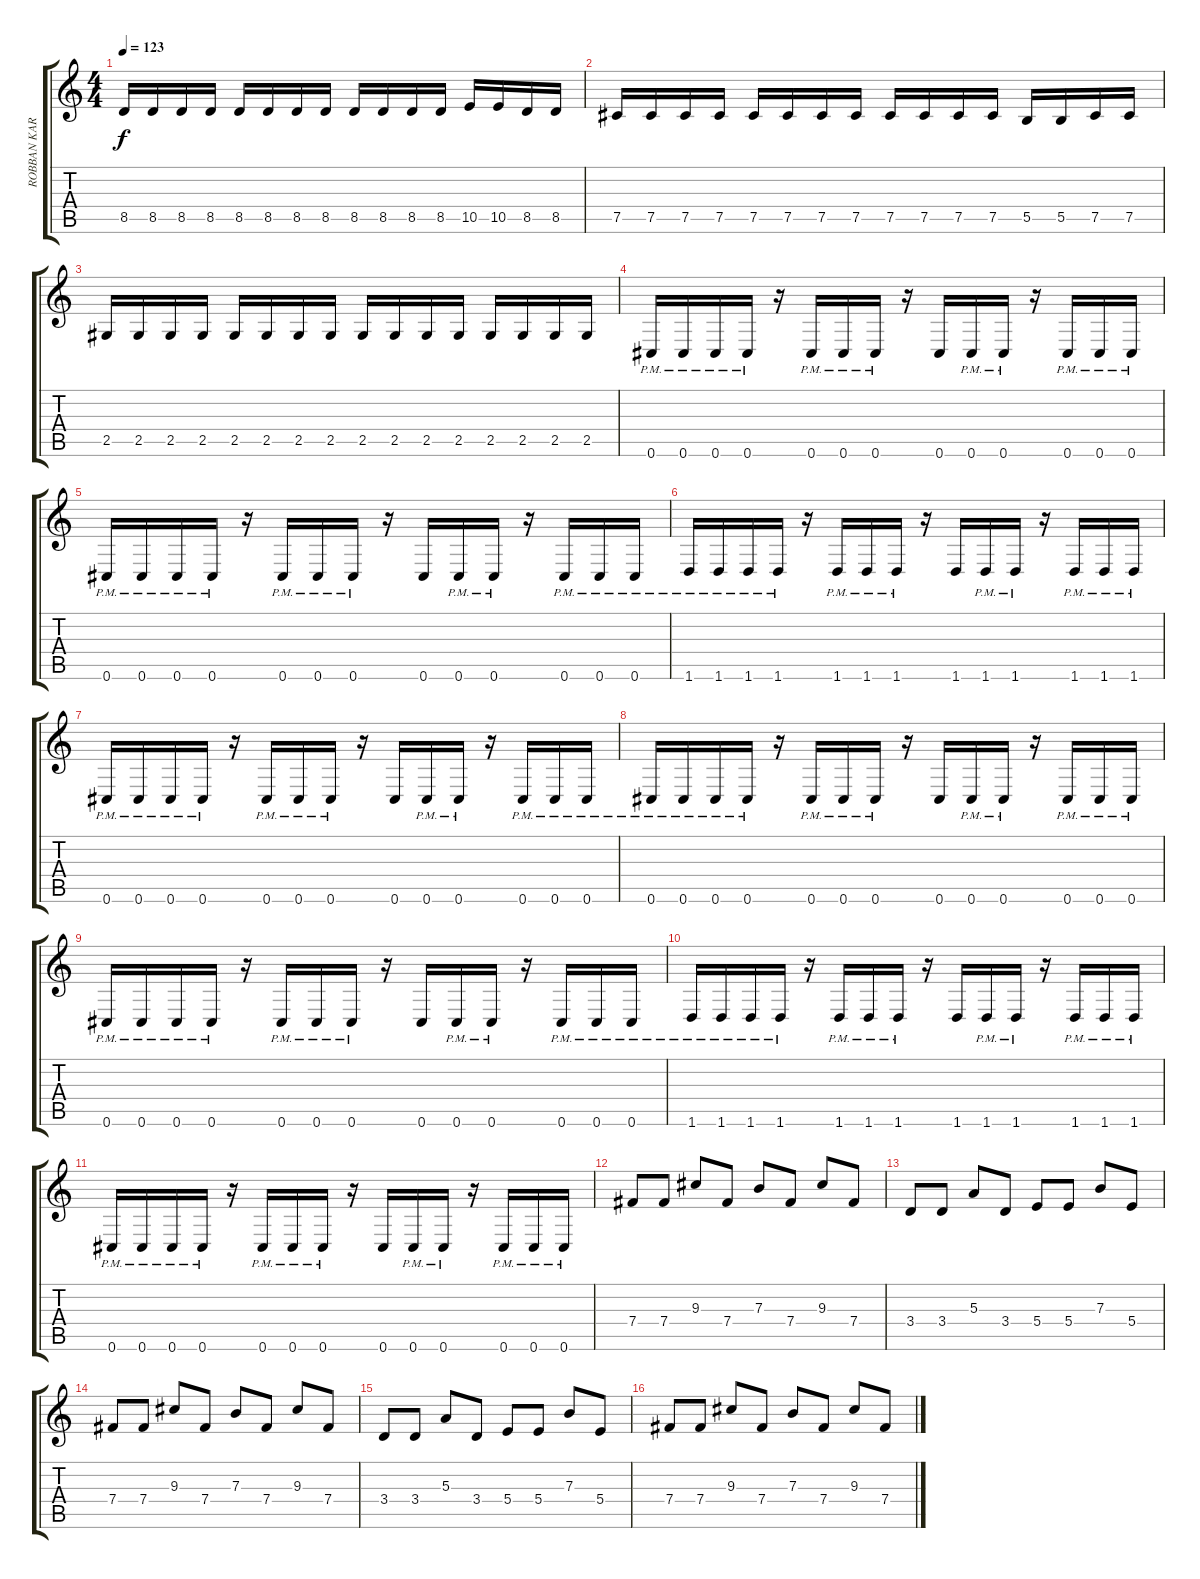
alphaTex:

\track ("ROBBAN KARLSSON " "ROBBAN KAR") {instrument distortionguitar}
\staff {score tabs}
\tuning (Db4 Ab3 E3 B2 Gb2 Db2) {hide}
\ts (4 4)
\tempo 123
\clef g2
\ks c
8.5.16{dy f} 8.5.16 8.5.16 8.5.16 8.5.16 8.5.16 8.5.16 8.5.16 8.5.16 8.5.16 8.5.16 8.5.16 10.5.16 10.5.16 8.5.16 8.5.16 |
7.5.16 7.5.16 7.5.16 7.5.16 7.5.16 7.5.16 7.5.16 7.5.16 7.5.16 7.5.16 7.5.16 7.5.16 5.5.16 5.5.16 7.5.16 7.5.16 |
2.5.16 2.5.16 2.5.16 2.5.16 2.5.16 2.5.16 2.5.16 2.5.16 2.5.16 2.5.16 2.5.16 2.5.16 2.5.16 2.5.16 2.5.16 2.5.16 |
0.6{pm}.16{volume 12 instrument distortionguitar} 0.6{pm}.16 0.6{pm}.16 0.6{pm}.16 r.16 0.6{pm}.16 0.6{pm}.16 0.6{pm}.16 r.16 0.6.16 0.6{pm}.16 0.6{pm}.16 r.16 0.6{pm}.16 0.6{pm}.16 0.6{pm}.16 |
0.6{pm}.16 0.6{pm}.16 0.6{pm}.16 0.6{pm}.16 r.16 0.6{pm}.16 0.6{pm}.16 0.6{pm}.16 r.16 0.6.16 0.6{pm}.16 0.6{pm}.16 r.16 0.6{pm}.16 0.6{pm}.16 0.6{pm}.16 |
1.6{pm}.16 1.6{pm}.16 1.6{pm}.16 1.6{pm}.16 r.16 1.6{pm}.16 1.6{pm}.16 1.6{pm}.16 r.16 1.6.16 1.6{pm}.16 1.6{pm}.16 r.16 1.6{pm}.16 1.6{pm}.16 1.6{pm}.16 |
0.6{pm}.16{volume 12 instrument distortionguitar} 0.6{pm}.16 0.6{pm}.16 0.6{pm}.16 r.16 0.6{pm}.16 0.6{pm}.16 0.6{pm}.16 r.16 0.6.16 0.6{pm}.16 0.6{pm}.16 r.16 0.6{pm}.16 0.6{pm}.16 0.6{pm}.16 |
0.6{pm}.16{volume 12 instrument distortionguitar} 0.6{pm}.16 0.6{pm}.16 0.6{pm}.16 r.16 0.6{pm}.16 0.6{pm}.16 0.6{pm}.16 r.16 0.6.16 0.6{pm}.16 0.6{pm}.16 r.16 0.6{pm}.16 0.6{pm}.16 0.6{pm}.16 |
0.6{pm}.16 0.6{pm}.16 0.6{pm}.16 0.6{pm}.16 r.16 0.6{pm}.16 0.6{pm}.16 0.6{pm}.16 r.16 0.6.16 0.6{pm}.16 0.6{pm}.16 r.16 0.6{pm}.16 0.6{pm}.16 0.6{pm}.16 |
1.6{pm}.16 1.6{pm}.16 1.6{pm}.16 1.6{pm}.16 r.16 1.6{pm}.16 1.6{pm}.16 1.6{pm}.16 r.16 1.6.16 1.6{pm}.16 1.6{pm}.16 r.16 1.6{pm}.16 1.6{pm}.16 1.6{pm}.16 |
0.6{pm}.16{volume 12 instrument distortionguitar} 0.6{pm}.16 0.6{pm}.16 0.6{pm}.16 r.16 0.6{pm}.16 0.6{pm}.16 0.6{pm}.16 r.16 0.6.16 0.6{pm}.16 0.6{pm}.16 r.16 0.6{pm}.16 0.6{pm}.16 0.6{pm}.16 |
7.4.8{volume 16 instrument acousticguitarnylon} 7.4.8 9.3.8 7.4.8 7.3.8 7.4.8 9.3.8 7.4.8 |
3.4.8 3.4.8 5.3.8 3.4.8 5.4.8 5.4.8 7.3.8 5.4.8 |
7.4.8 7.4.8 9.3.8 7.4.8 7.3.8 7.4.8 9.3.8 7.4.8 |
3.4.8 3.4.8 5.3.8 3.4.8 5.4.8 5.4.8 7.3.8 5.4.8 |
7.4.8 7.4.8 9.3.8 7.4.8 7.3.8 7.4.8 9.3.8 7.4.8
